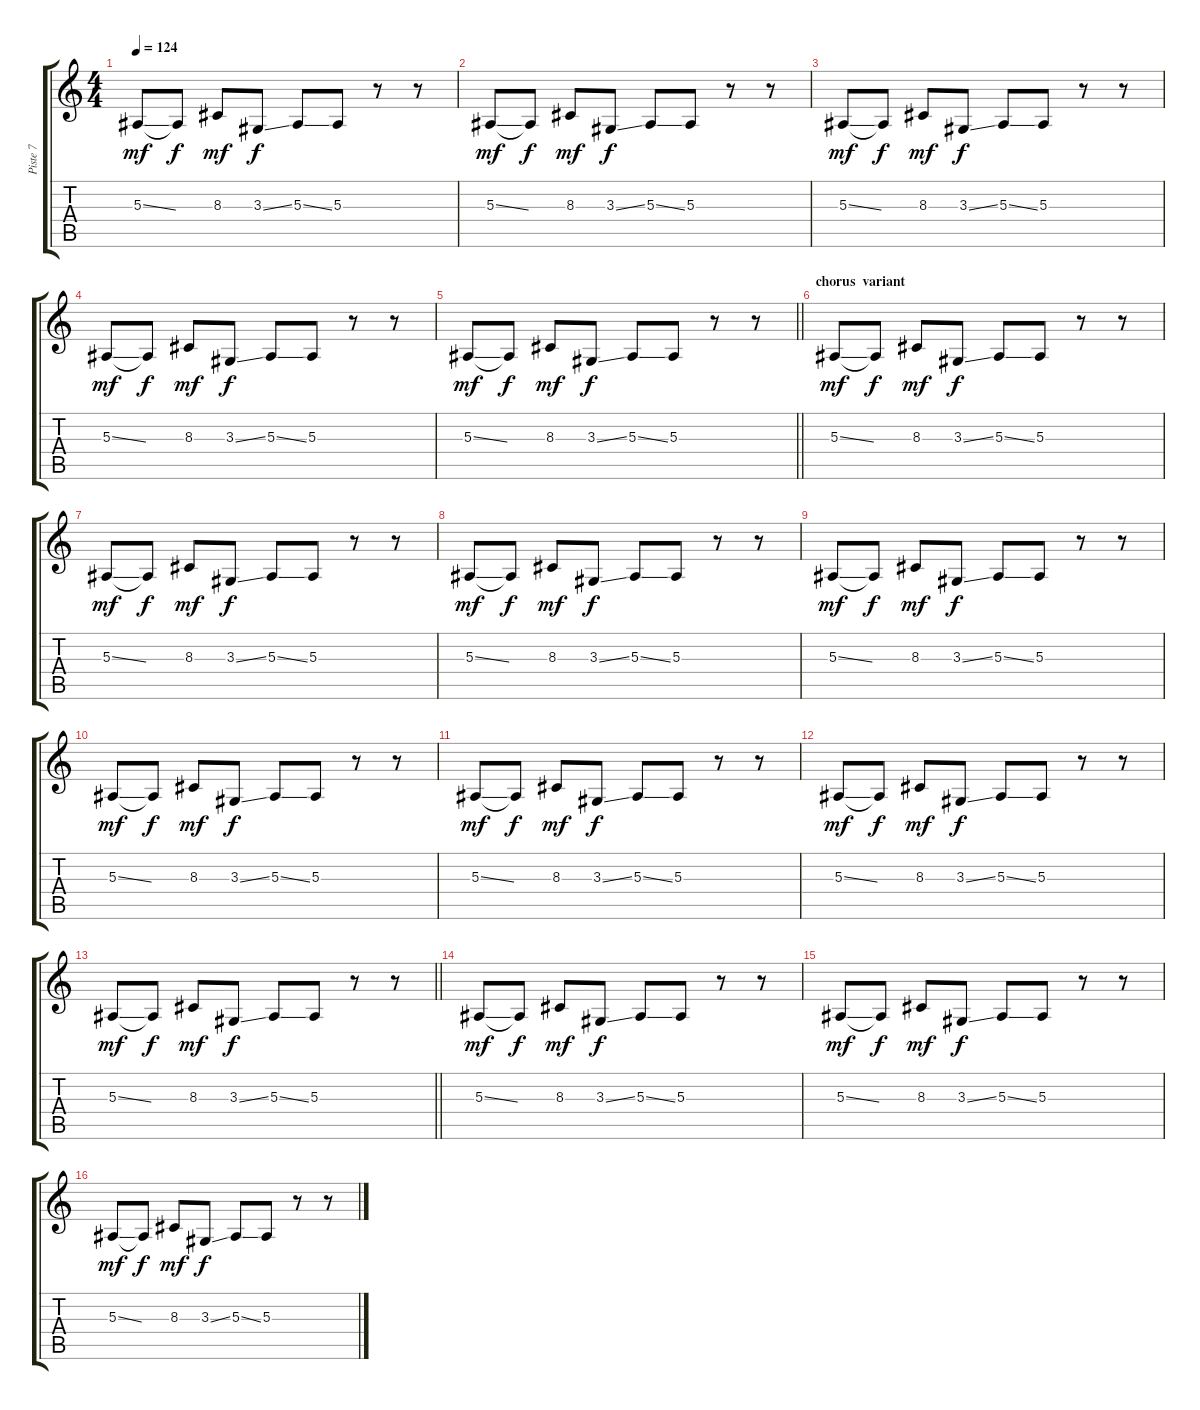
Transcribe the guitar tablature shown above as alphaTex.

\track ("Piste 7" "Piste 7") {instrument fx7echoes}
\staff {score tabs}
\tuning (D4 A3 F3 C3 G2 D2) {hide}
\ts (4 4)
\tempo 124
\clef g2
\ks c
5.3{ss}.8{dy mf} 5.3{t}.8{dy f} 8.3.8{dy mf} 3.3{ss}.8{dy f} 5.3{ss}.8 5.3.8 r.8 r.8 |
5.3{ss}.8{dy mf} 5.3{t}.8{dy f} 8.3.8{dy mf} 3.3{ss}.8{dy f} 5.3{ss}.8 5.3.8 r.8 r.8 |
5.3{ss}.8{dy mf} 5.3{t}.8{dy f} 8.3.8{dy mf} 3.3{ss}.8{dy f} 5.3{ss}.8 5.3.8 r.8 r.8 |
5.3{ss}.8{dy mf} 5.3{t}.8{dy f} 8.3.8{dy mf} 3.3{ss}.8{dy f} 5.3{ss}.8 5.3.8 r.8 r.8 |
\barLineRight lightlight
5.3{ss}.8{dy mf} 5.3{t}.8{dy f} 8.3.8{dy mf} 3.3{ss}.8{dy f} 5.3{ss}.8 5.3.8 r.8 r.8 |
\section ("" "chorus  variant")
5.3{ss}.8{dy mf volume 16} 5.3{t}.8{dy f} 8.3.8{dy mf} 3.3{ss}.8{dy f} 5.3{ss}.8 5.3.8 r.8 r.8 |
5.3{ss}.8{dy mf} 5.3{t}.8{dy f} 8.3.8{dy mf} 3.3{ss}.8{dy f} 5.3{ss}.8 5.3.8 r.8 r.8 |
5.3{ss}.8{dy mf} 5.3{t}.8{dy f} 8.3.8{dy mf} 3.3{ss}.8{dy f} 5.3{ss}.8 5.3.8 r.8 r.8 |
5.3{ss}.8{dy mf} 5.3{t}.8{dy f} 8.3.8{dy mf} 3.3{ss}.8{dy f} 5.3{ss}.8 5.3.8 r.8 r.8 |
5.3{ss}.8{dy mf} 5.3{t}.8{dy f} 8.3.8{dy mf} 3.3{ss}.8{dy f} 5.3{ss}.8 5.3.8 r.8 r.8 |
5.3{ss}.8{dy mf} 5.3{t}.8{dy f} 8.3.8{dy mf} 3.3{ss}.8{dy f} 5.3{ss}.8 5.3.8 r.8 r.8 |
5.3{ss}.8{dy mf} 5.3{t}.8{dy f} 8.3.8{dy mf} 3.3{ss}.8{dy f} 5.3{ss}.8 5.3.8 r.8 r.8 |
\barLineRight lightlight
5.3{ss}.8{dy mf} 5.3{t}.8{dy f} 8.3.8{dy mf} 3.3{ss}.8{dy f} 5.3{ss}.8 5.3.8 r.8 r.8 |
5.3{ss}.8{dy mf} 5.3{t}.8{dy f} 8.3.8{dy mf} 3.3{ss}.8{dy f} 5.3{ss}.8 5.3.8 r.8 r.8 |
5.3{ss}.8{dy mf} 5.3{t}.8{dy f} 8.3.8{dy mf} 3.3{ss}.8{dy f} 5.3{ss}.8 5.3.8 r.8 r.8 |
5.3{ss}.8{dy mf} 5.3{t}.8{dy f} 8.3.8{dy mf} 3.3{ss}.8{dy f} 5.3{ss}.8 5.3.8 r.8 r.8
